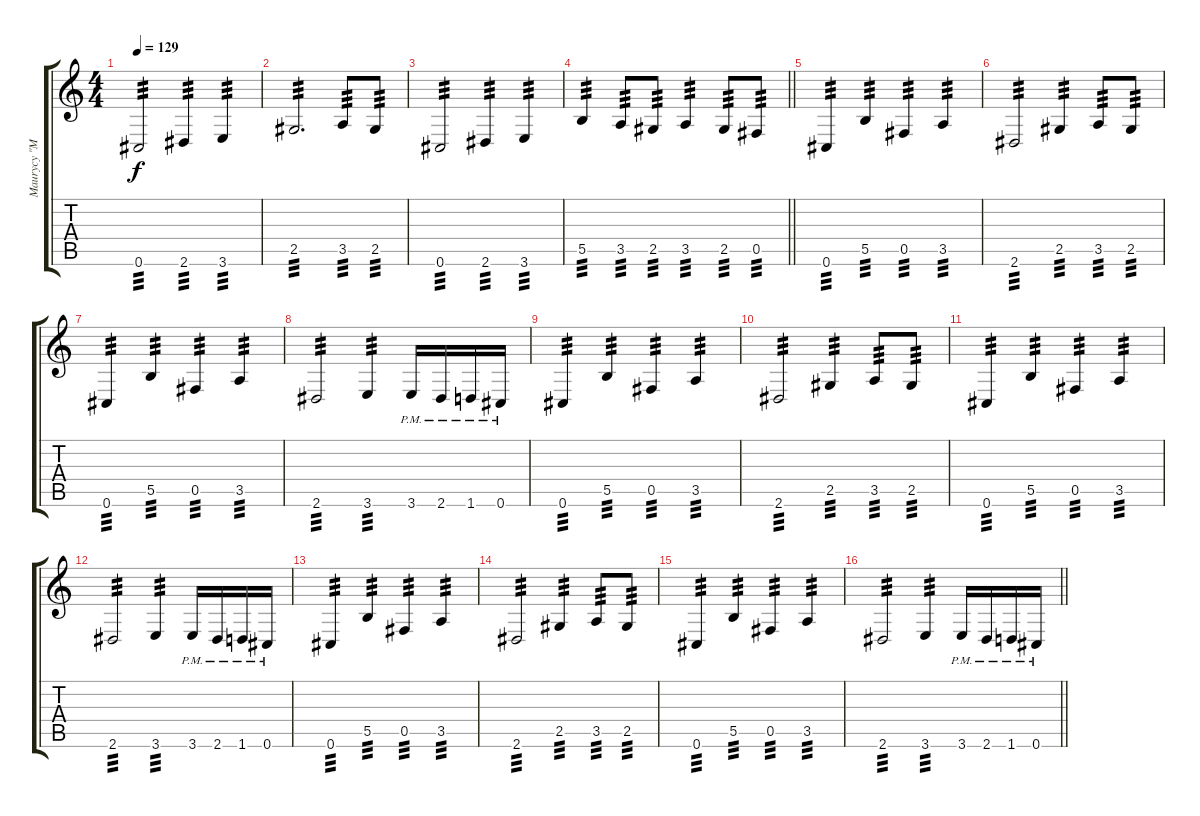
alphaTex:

\track ("Maurycy \"Mauser\" Stefanowicz (Rythm)" "Maurycy \"M") {instrument overdrivenguitar}
\staff {score tabs}
\tuning (Db4 Ab3 E3 B2 Gb2 Db2) {hide}
\ts (4 4)
\tempo 129
\clef g2
\ks c
0.6.2{tp 3 dy f} 2.6.4{tp 3} 3.6.4{tp 3} |
2.5.2{d tp 3} 3.5.8{tp 3} 2.5.8{tp 3} |
0.6.2{tp 3} 2.6.4{tp 3} 3.6.4{tp 3} |
\barLineRight lightlight
5.5.4{tp 3} 3.5.8{tp 3} 2.5.8{tp 3} 3.5.4{tp 3} 2.5.8{tp 3} 0.5.8{tp 3} |
0.6.4{tp 3} 5.5.4{tp 3} 0.5.4{tp 3} 3.5.4{tp 3} |
2.6.2{tp 3} 2.5.4{tp 3} 3.5.8{tp 3} 2.5.8{tp 3} |
0.6.4{tp 3} 5.5.4{tp 3} 0.5.4{tp 3} 3.5.4{tp 3} |
2.6.2{tp 3} 3.6.4{tp 3} 3.6{pm}.16 2.6{pm}.16 1.6{pm}.16 0.6{pm}.16 |
0.6.4{tp 3} 5.5.4{tp 3} 0.5.4{tp 3} 3.5.4{tp 3} |
2.6.2{tp 3} 2.5.4{tp 3} 3.5.8{tp 3} 2.5.8{tp 3} |
0.6.4{tp 3} 5.5.4{tp 3} 0.5.4{tp 3} 3.5.4{tp 3} |
2.6.2{tp 3} 3.6.4{tp 3} 3.6{pm}.16 2.6{pm}.16 1.6{pm}.16 0.6{pm}.16 |
0.6.4{tp 3} 5.5.4{tp 3} 0.5.4{tp 3} 3.5.4{tp 3} |
2.6.2{tp 3} 2.5.4{tp 3} 3.5.8{tp 3} 2.5.8{tp 3} |
0.6.4{tp 3} 5.5.4{tp 3} 0.5.4{tp 3} 3.5.4{tp 3} |
\barLineRight lightlight
2.6.2{tp 3} 3.6.4{tp 3} 3.6{pm}.16 2.6{pm}.16 1.6{pm}.16 0.6{pm}.16
